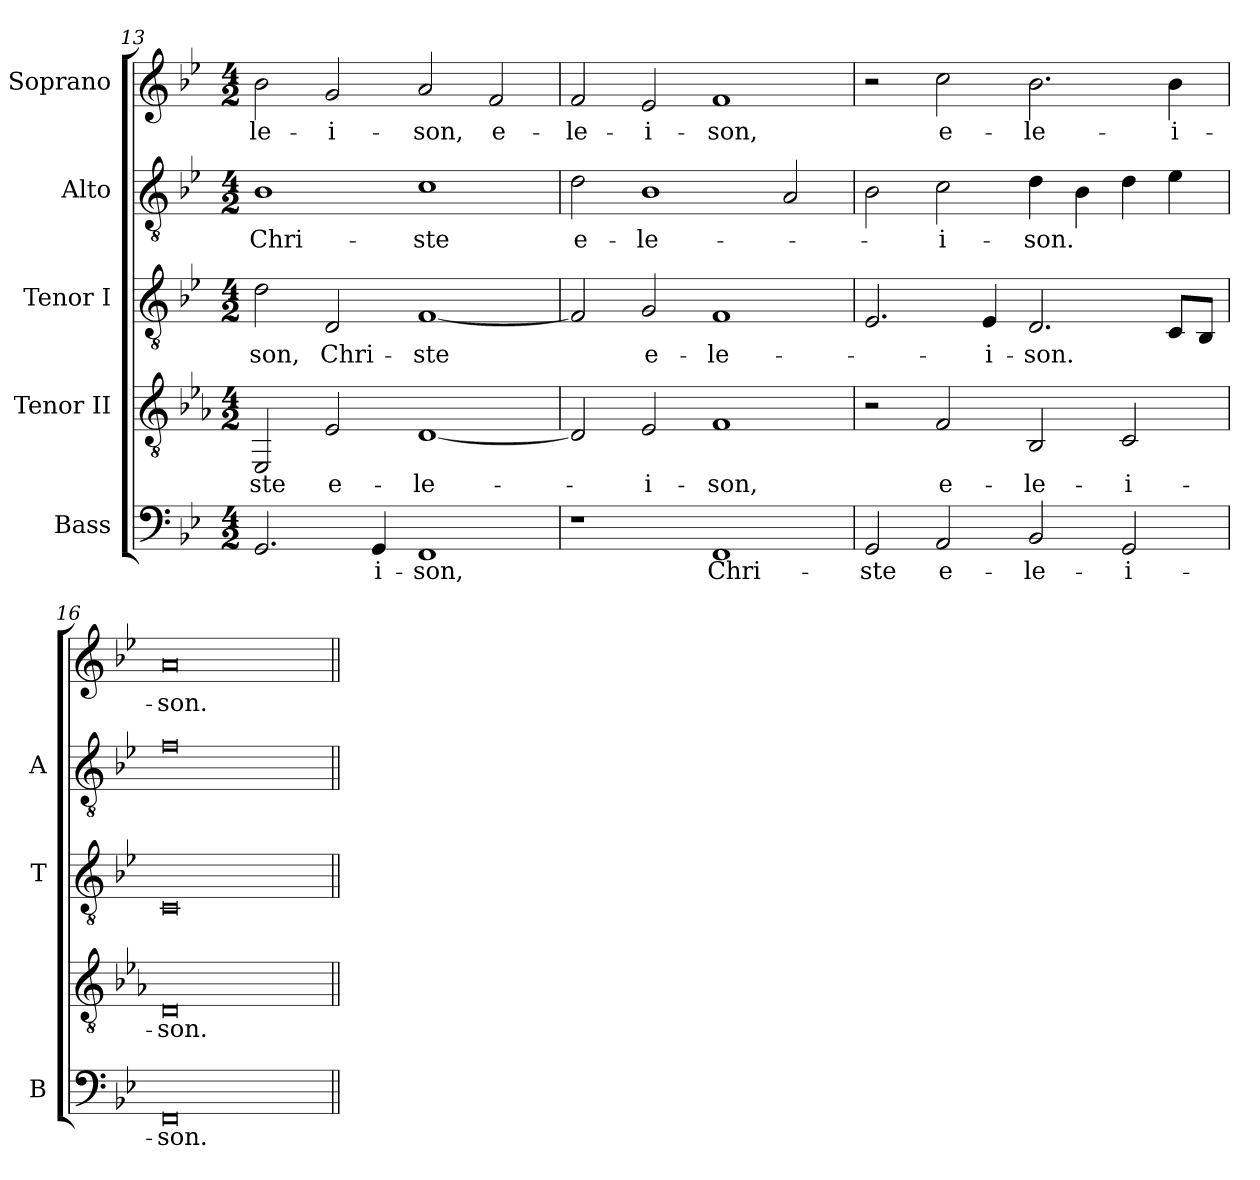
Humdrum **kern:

**kern	**text	**kern	**text	**kern	**text	**kern	**text	**kern	**text
*part5	*part5	*part4	*part4	*part3	*part3	*part2	*part2	*part1	*part1
*staff5	*staff5	*staff4	*staff4	*staff3	*staff3	*staff2	*staff2	*staff1	*staff1
*I"Bass	*	*I"Tenor II	*	*I"Tenor I	*	*I"Alto	*	*I"Soprano	*
*I'B	*	*	*	*I'T	*	*I'A	*	*	*
*clefF4	*	*clefGv2	*	*clefGv2	*	*clefGv2	*	*clefG2	*
*	*	*ITrd-4c-7	*	*	*	*	*	*	*
*k[b-e-]	*	*k[b-e-]	*	*k[b-e-]	*	*k[b-e-]	*	*k[b-e-]	*
*B-:	*	*B-:	*	*B-:	*	*B-:	*	*B-:	*
*M4/2	*	*M4/2	*	*M4/2	*	*M4/2	*	*M4/2	*
=13	=13	=13	=13	=13	=13	=13	=13	=13	=13
!	!	!	!LO:LY:b:color=#000000	!	!	!	!	!	!
!	!	!	!	!	!LO:LY:b:color=#000000	!	!	!	!
!	!	!	!	!	!	!	!LO:LY:b:color=#000000	!	!
!	!	!	!	!	!	!	!	!	!LO:LY:b:color=#000000
2.GGi/	.	2BB-i/	-ste	2di\	-son,	1B-i	Chri-	2b-i\	-le-
!	!	!	!LO:LY:b:color=#000000	!	!	!	!	!	!
!	!	!	!	!	!LO:LY:b:color=#000000	!	!	!	!
!	!	!	!	!	!	!	!	!	!LO:LY:b:color=#000000
.	.	2B-i/	e-	2Di/	Chri-	.	.	2gi/	-i-
!	!LO:LY:b:color=#000000	!	!	!	!	!	!	!	!
4GGi/	-i-	.	.	.	.	.	.	.	.
!	!LO:LY:b:color=#000000	!	!	!	!	!	!	!	!
!	!	!	!LO:LY:b:color=#000000	!	!	!	!	!	!
!	!	!	!	!	!LO:LY:b:color=#000000	!	!	!	!
!	!	!	!	!	!	!	!LO:LY:b:color=#000000	!	!
!	!	!	!	!	!	!	!	!	!LO:LY:b:color=#000000
1FFi	-son,	[<1Ai	-le-	[<1Fi	-ste	1ci	-ste	2ai/	-son,
!	!	!	!	!	!	!	!	!	!LO:LY:b:color=#000000
.	.	.	.	.	.	.	.	2fi/	e-
!!LO:LB:g=z
=14	=14	=14	=14	=14	=14	=14	=14	=14	=14
!	!	!	!	!	!	!	!LO:LY:b:color=#000000	!	!
!	!	!	!	!	!	!	!	!	!LO:LY:b:color=#000000
1r	.	2Ai/]	.	2Fi/]	.	2di\	e-	2fi/	-le-
!	!	!	!LO:LY:b:color=#000000	!	!	!	!	!	!
!	!	!	!	!	!LO:LY:b:color=#000000	!	!	!	!
!	!	!	!	!	!	!	!LO:LY:b:color=#000000	!	!
!	!	!	!	!	!	!	!	!	!LO:LY:b:color=#000000
.	.	2B-i/	-i-	2Gi/	e-	1B-i	-le-	2e-i/	-i-
!	!LO:LY:b:color=#000000	!	!	!	!	!	!	!	!
!	!	!	!LO:LY:b:color=#000000	!	!	!	!	!	!
!	!	!	!	!	!LO:LY:b:color=#000000	!	!	!	!
!	!	!	!	!	!	!	!	!	!LO:LY:b:color=#000000
1FFi	Chri-	1ci	-son,	1Fi	-le-	.	.	1fi	-son,
.	.	.	.	.	.	2Ai/	.	.	.
=15	=15	=15	=15	=15	=15	=15	=15	=15	=15
!	!LO:LY:b:color=#000000	!	!	!	!	!	!	!	!
2GGi/	-ste	2r	.	2.E-i/	.	2B-i\	.	2r	.
!	!LO:LY:b:color=#000000	!	!	!	!	!	!	!	!
!	!	!	!LO:LY:b:color=#000000	!	!	!	!	!	!
!	!	!	!	!	!	!	!LO:LY:b:color=#000000	!	!
!	!	!	!	!	!	!	!	!	!LO:LY:b:color=#000000
2AAi/	e-	2ci/	e-	.	.	2ci\	-i-	2cci\	e-
!	!	!	!	!	!LO:LY:b:color=#000000	!	!	!	!
.	.	.	.	4E-i/	-i-	.	.	.	.
!	!LO:LY:b:color=#000000	!	!	!	!	!	!	!	!
!	!	!	!LO:LY:b:color=#000000	!	!	!	!	!	!
!	!	!	!	!	!LO:LY:b:color=#000000	!	!	!	!
!	!	!	!	!	!	!	!LO:LY:b:color=#000000	!	!
!	!	!	!	!	!	!	!	!	!LO:LY:b:color=#000000
2BB-i/	-le-	2Fi/	-le-	2.Di/	-son.	4di\	-son.	2.b-i\	-le-
.	.	.	.	.	.	4B-i\	.	.	.
!	!LO:LY:b:color=#000000	!	!	!	!	!	!	!	!
!	!	!	!LO:LY:b:color=#000000	!	!	!	!	!	!
2GGi/	-i-	2Gi/	-i-	.	.	4di\	.	.	.
!	!	!	!	!	!	!	!	!	!LO:LY:b:color=#000000
.	.	.	.	8Ci/L	.	4e-i\	.	4b-i\	-i-
.	.	.	.	8BB-i/J	.	.	.	.	.
=16	=16	=16	=16	=16	=16	=16	=16	=16	=16
!	!LO:LY:b:color=#000000	!	!	!	!	!	!	!	!
!	!	!	!LO:LY:b:color=#000000	!	!	!	!	!	!
!	!	!	!	!	!	!	!	!	!LO:LY:b:color=#000000
0FFi	-son.	0Ai	-son.	0Ci	.	0fi	.	0ai	-son.
=||	=||	=||	=||	=||	=||	=||	=||	=||	=||
*-	*-	*-	*-	*-	*-	*-	*-	*-	*-
